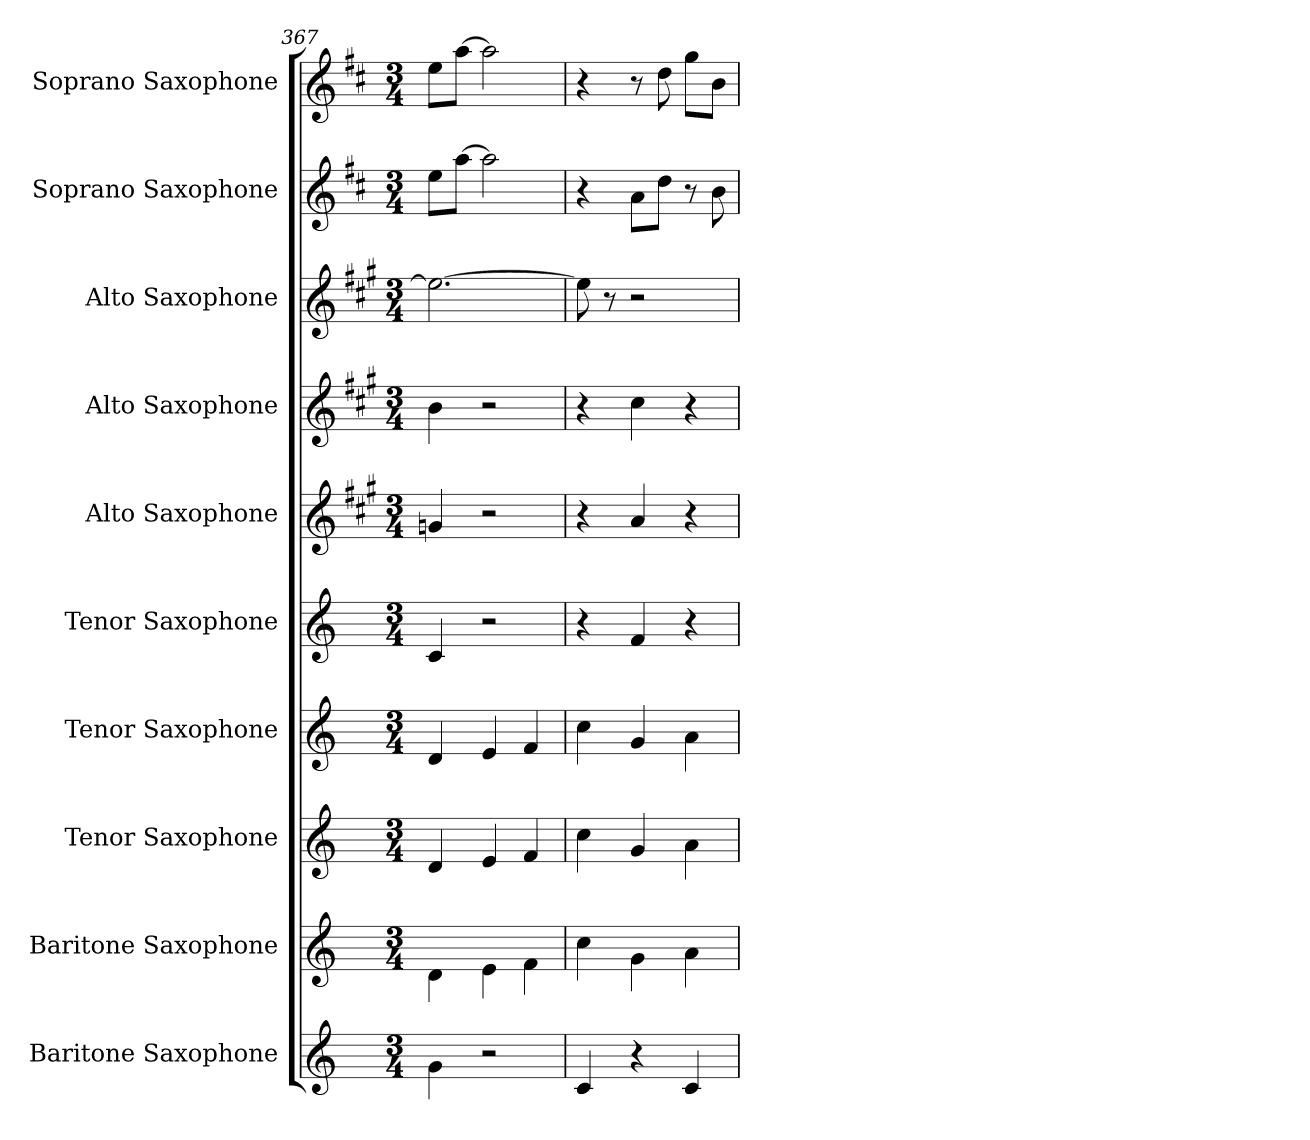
**kern	**kern	**kern	**kern	**kern	**kern	**kern	**kern	**kern	**kern
*part10	*part9	*part8	*part7	*part6	*part5	*part4	*part3	*part2	*part1
*staff10	*staff9	*staff8	*staff7	*staff6	*staff5	*staff4	*staff3	*staff2	*staff1
*I"Baritone Saxophone	*I"Baritone Saxophone	*I"Tenor Saxophone	*I"Tenor Saxophone	*I"Tenor Saxophone	*I"Alto Saxophone	*I"Alto Saxophone	*I"Alto Saxophone	*I"Soprano Saxophone	*I"Soprano Saxophone
*I'Bar. Sax.	*I'Bar. Sax.	*I'T. Sax.	*I'T. Sax.	*I'T. Sax.	*I'A. Sax.	*I'A. Sax.	*I'A. Sax.	*I'S. Sax.	*I'S. Sax.
*clefG2	*clefG2	*clefG2	*clefG2	*clefG2	*clefG2	*clefG2	*clefG2	*clefG2	*clefG2
*ITrd12c21	*ITrd12c21	*ITrd8c14	*ITrd8c14	*ITrd8c14	*ITrd5c9	*ITrd5c9	*ITrd5c9	*ITrd1c2	*ITrd1c2
*k[]	*k[]	*k[]	*k[]	*k[]	*k[]	*k[]	*k[]	*k[]	*k[]
*M3/4	*M3/4	*M3/4	*M3/4	*M3/4	*M3/4	*M3/4	*M3/4	*M3/4	*M3/4
=367	=367	=367	=367	=367	=367	=367	=367	=367	=367
4G\	4D\	4D/	4D/	4C/	4B-X/	4d\	2.g\_	8dd\L	8dd\L
.	.	.	.	.	.	.	.	[8gg\J	[8gg\J
2r	4E\	4E/	4E/	2r	2r	2r	.	2gg\]	2gg\]
.	4F\	4F/	4F/	.	.	.	.	.	.
=368	=368	=368	=368	=368	=368	=368	=368	=368	=368
4C/	4c\	4c\	4c\	4r	4r	4r	8g\]	4r	4r
.	.	.	.	.	.	.	8r	.	.
4r	4G\	4G/	4G/	4F/	4c/	4e\	2r	8g\L	8r
.	.	.	.	.	.	.	.	8cc\J	8cc\
4C/	4A\	4A\	4A\	4r	4r	4r	.	8r	8ff\L
.	.	.	.	.	.	.	.	8a\	8a\J
=	=	=	=	=	=	=	=	=	=
*-	*-	*-	*-	*-	*-	*-	*-	*-	*-
